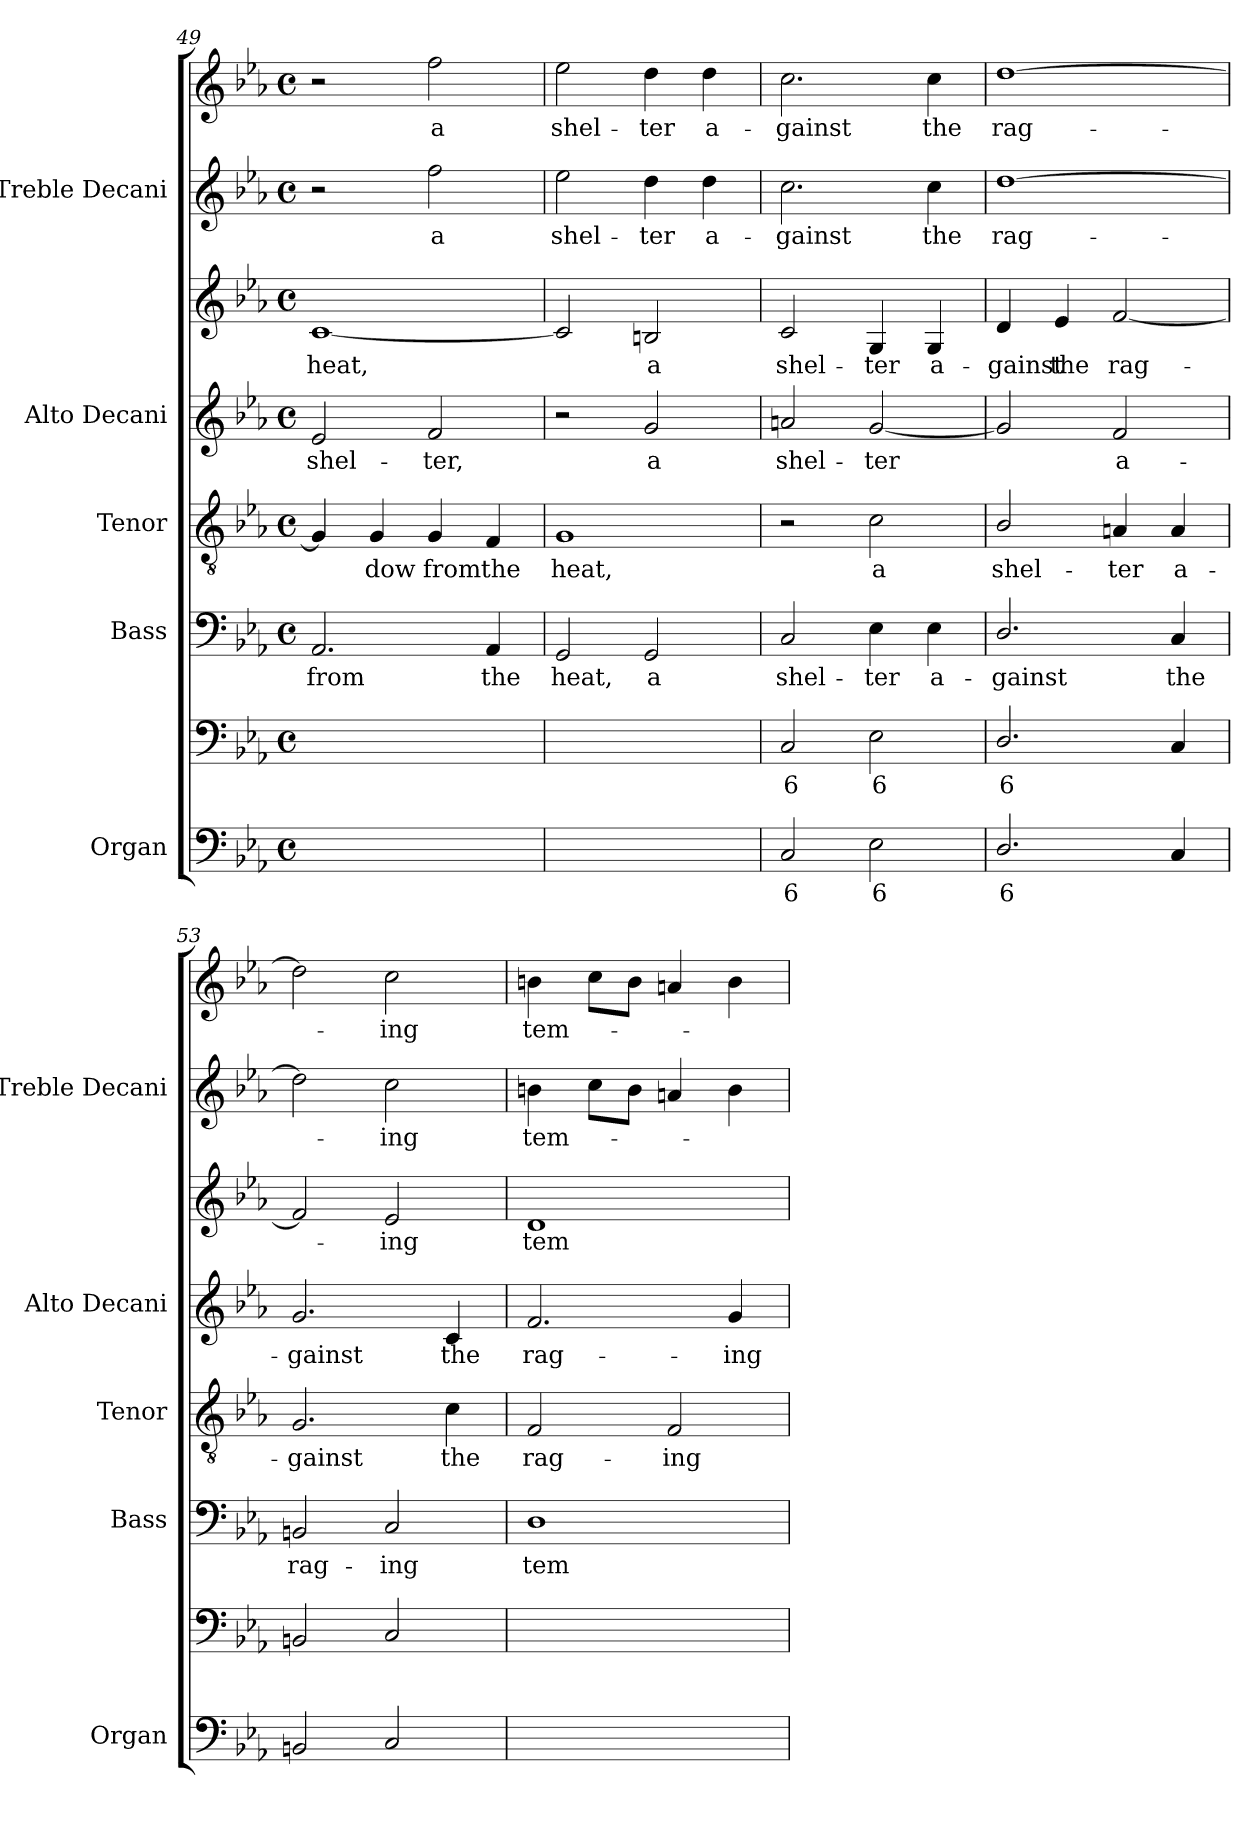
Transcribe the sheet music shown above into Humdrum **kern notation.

**kern	**text	**text	**kern	**text	**text	**kern	**text	**kern	**text	**kern	**text	**kern	**text	**kern	**text	**kern	**text
*part5	*part5	*part5	*part5	*part5	*part5	*part4	*part4	*part3	*part3	*part2	*part2	*part2	*part2	*part1	*part1	*part1	*part1
*staff8	*staff8	*staff8	*staff7	*staff7	*staff7	*staff6	*staff6	*staff5	*staff5	*staff4	*staff4	*staff3	*staff3	*staff2	*staff2	*staff1	*staff1
*I"Organ	*	*	*	*	*	*I"Bass	*	*I"Tenor	*	*I"Alto Decani	*	*	*	*I"Treble Decani	*	*	*
*I'Organ	*	*	*	*	*	*I'Bass	*	*I'Tenor	*	*I'Alto Decani	*	*	*	*I'Treble Decani	*	*	*
!!LO:LB:g=z
*clefF4	*	*	*clefF4	*	*	*clefF4	*	*clefGv2	*	*clefG2	*	*clefG2	*	*clefG2	*	*clefG2	*
*k[b-e-a-]	*	*	*k[b-e-a-]	*	*	*k[b-e-a-]	*	*k[b-e-a-]	*	*k[b-e-a-]	*	*k[b-e-a-]	*	*k[b-e-a-]	*	*k[b-e-a-]	*
*E-:	*	*	*E-:	*	*	*E-:	*	*E-:	*	*E-:	*	*E-:	*	*E-:	*	*E-:	*
*M4/4	*	*	*M4/4	*	*	*M4/4	*	*M4/4	*	*M4/4	*	*M4/4	*	*M4/4	*	*M4/4	*
*met(c)	*	*	*met(c)	*	*	*met(c)	*	*met(c)	*	*met(c)	*	*met(c)	*	*met(c)	*	*met(c)	*
=49	=49	=49	=49	=49	=49	=49	=49	=49	=49	=49	=49	=49	=49	=49	=49	=49	=49
!	!LO:LY:b	!	!	!LO:LY:b	!	!	!LO:LY:b	!	!	!	!LO:LY:b	!	!LO:LY:b	!	!	!	!
[2AA-yy	7	.	[2AA-yy	7	.	2.AA-	from	4G]	.	2e-	shel-	[1c	heat,	2r	.	2r	.
!	!	!	!	!	!	!	!	!	!LO:LY:b	!	!	!	!	!	!	!	!
.	.	.	.	.	.	.	.	4G	dow	.	.	.	.	.	.	.	.
!	!LO:LY:b	!	!	!LO:LY:b	!	!	!	!	!LO:LY:b	!	!LO:LY:b	!	!	!	!LO:LY:b	!	!LO:LY:b
2AA-yy]	6	.	2AA-yy]	6	.	.	.	4G	from	2f	-ter,	.	.	2ff	a	2ff	a
!	!	!	!	!	!	!	!LO:LY:b	!	!LO:LY:b	!	!	!	!	!	!	!	!
.	.	.	.	.	.	4AA-	the	4F	the	.	.	.	.	.	.	.	.
=50	=50	=50	=50	=50	=50	=50	=50	=50	=50	=50	=50	=50	=50	=50	=50	=50	=50
!	!LO:LY:b	!LO:LY:b	!	!LO:LY:b	!LO:LY:b	!	!LO:LY:b	!	!LO:LY:b	!	!	!	!	!	!LO:LY:b	!	!LO:LY:b
[2GGyy	6	4	[2GGyy	6	4	2GG	heat,	1G	heat,	2r	.	2c]	.	2ee-	shel-	2ee-	shel-
!	!LO:LY:b	!LO:LY:b	!	!LO:LY:b	!LO:LY:b	!	!LO:LY:b	!	!	!	!LO:LY:b	!	!LO:LY:b	!	!LO:LY:b	!	!LO:LY:b
2GGyy]	5	3	2GGyy]	5	3	2GG	a	.	.	2g	a	2Bn	a	4dd\	-ter	4dd\	-ter
!	!	!	!	!	!	!	!	!	!	!	!	!	!	!	!LO:LY:b	!	!LO:LY:b
.	.	.	.	.	.	.	.	.	.	.	.	.	.	4dd\	a-	4dd\	a-
=51	=51	=51	=51	=51	=51	=51	=51	=51	=51	=51	=51	=51	=51	=51	=51	=51	=51
!	!LO:LY:b	!	!	!LO:LY:b	!	!	!LO:LY:b	!	!	!	!LO:LY:b	!	!LO:LY:b	!	!LO:LY:b	!	!LO:LY:b
2C	6	.	2C	6	.	2C	shel-	2r	.	2an	-shel-	2c	shel-	2.cc	-gainst	2.cc	-gainst
!	!LO:LY:b	!	!	!LO:LY:b	!	!	!LO:LY:b	!	!LO:LY:b	!	!LO:LY:b	!	!LO:LY:b	!	!	!	!
2E-	6	.	2E-	6	.	4E-	-ter	2c	a	[2g	-ter	4G	-ter	.	.	.	.
!	!	!	!	!	!	!	!LO:LY:b	!	!	!	!	!	!LO:LY:b	!	!LO:LY:b	!	!LO:LY:b
.	.	.	.	.	.	4E-	a-	.	.	.	.	4G	a-	4cc	the	4cc	the
=52	=52	=52	=52	=52	=52	=52	=52	=52	=52	=52	=52	=52	=52	=52	=52	=52	=52
!	!LO:LY:b	!	!	!LO:LY:b	!	!	!LO:LY:b	!	!LO:LY:b	!	!	!	!LO:LY:b	!	!LO:LY:b	!	!LO:LY:b
2.D/	6	.	2.D/	6	.	2.D/	-gainst	2B-/	shel-	2g]	.	4d	gainst	[1dd\	rag-	[1dd\	rag-
!	!	!	!	!	!	!	!	!	!	!	!	!	!LO:LY:b	!	!	!	!
.	.	.	.	.	.	.	.	.	.	.	.	4e-	the	.	.	.	.
!	!	!	!	!	!	!	!	!	!LO:LY:b	!	!LO:LY:b	!	!LO:LY:b	!	!	!	!
.	.	.	.	.	.	.	.	4An	-ter	2f	a-	[2f	rag-	.	.	.	.
!	!	!	!	!	!	!	!LO:LY:b	!	!LO:LY:b	!	!	!	!	!	!	!	!
4C	.	.	4C	.	.	4C	the	4A	a-	.	.	.	.	.	.	.	.
=53	=53	=53	=53	=53	=53	=53	=53	=53	=53	=53	=53	=53	=53	=53	=53	=53	=53
!	!	!	!	!	!	!	!LO:LY:b	!	!LO:LY:b	!	!LO:LY:b	!	!	!	!	!	!
2BBn	.	.	2BBn	.	.	2BBn	rag-	2.G	-gainst	2.g	gainst	2f]	.	2dd\]	.	2dd\]	.
!	!	!	!	!	!	!	!LO:LY:b	!	!	!	!	!	!LO:LY:b	!	!LO:LY:b	!	!LO:LY:b
2C	.	.	2C	.	.	2C	-ing	.	.	.	.	2e-	-ing	2cc	ing	2cc	ing
!	!	!	!	!	!	!	!	!	!LO:LY:b	!	!LO:LY:b	!	!	!	!	!	!
.	.	.	.	.	.	.	.	4c	the	4c	the	.	.	.	.	.	.
=54	=54	=54	=54	=54	=54	=54	=54	=54	=54	=54	=54	=54	=54	=54	=54	=54	=54
!	!LO:LY:b	!	!	!LO:LY:b	!	!	!LO:LY:b	!	!LO:LY:b	!	!LO:LY:b	!	!LO:LY:b	!	!LO:LY:b	!	!LO:LY:b
[2Dyy	6	.	[2Dyy	6	.	1D	tem-	2F	rag-	2.f	-rag-	1d	tem-	4bn	tem-	4bn	tem-
.	.	.	.	.	.	.	.	.	.	.	.	.	.	8ccL	.	8ccL	.
.	.	.	.	.	.	.	.	.	.	.	.	.	.	8bJ	.	8bJ	.
!	!LO:LY:b	!	!	!LO:LY:b	!	!	!	!	!LO:LY:b	!	!	!	!	!	!	!	!
4Dyy_	5	.	4Dyy_	5	.	.	.	2F	-ing	.	.	.	.	4an	.	4an	.
!	!LO:LY:b	!	!	!LO:LY:b	!	!	!	!	!	!	!LO:LY:b	!	!	!	!	!	!
4Dyy]	6	.	4Dyy]	6	.	.	.	.	.	4g	-ing	.	.	4b	.	4b	.
=	=	=	=	=	=	=	=	=	=	=	=	=	=	=	=	=	=
*-	*-	*-	*-	*-	*-	*-	*-	*-	*-	*-	*-	*-	*-	*-	*-	*-	*-
